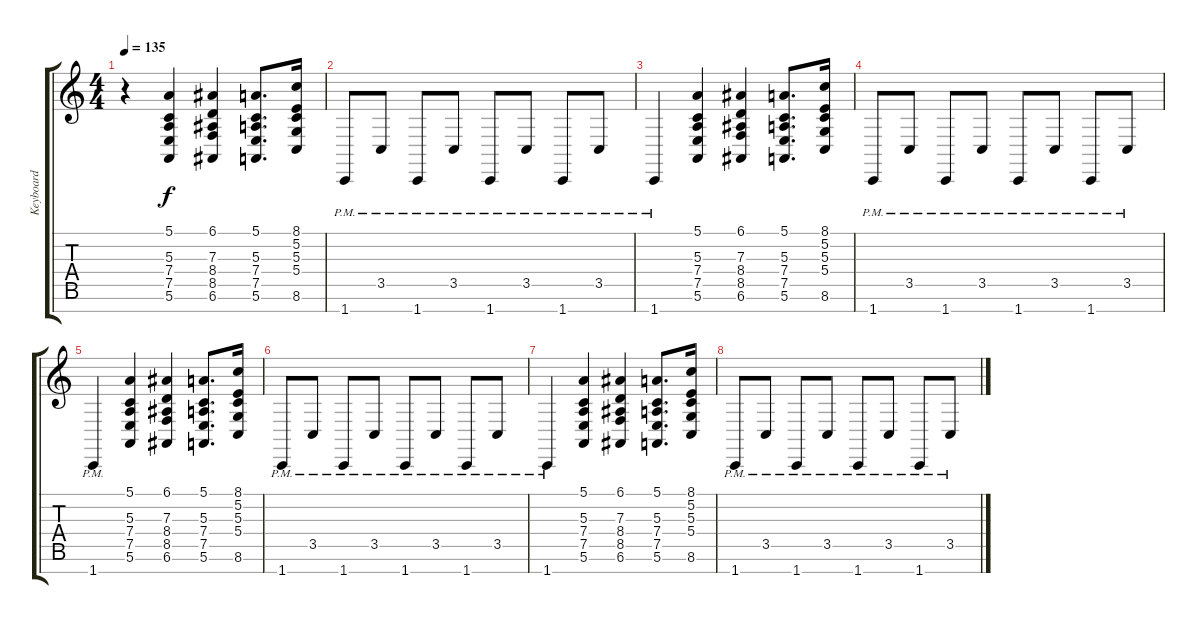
\track ("Keyboard" "Keyboard") {instrument honkytonkpiano}
\staff {score tabs}
\tuning (E4 B3 G3 D3 A2 E2 B1) {hide}
\ts (4 4)
\tempo 135
\clef g2
\ks c
r.4{dy f} (5.1 5.3 7.4 7.5 5.6).4 (6.1 7.3 8.4 8.5 6.6).4 (5.1 5.3 7.4 7.5 5.6).8{d} (8.1 5.2 5.3 5.4 8.6).16 |
1.7{pm}.8 3.5{pm}.8 1.7{pm}.8 3.5{pm}.8 1.7{pm}.8 3.5{pm}.8 1.7{pm}.8 3.5{pm}.8 |
1.7{pm}.4 (5.1 5.3 7.4 7.5 5.6).4 (6.1 7.3 8.4 8.5 6.6).4 (5.1 5.3 7.4 7.5 5.6).8{d} (8.1 5.2 5.3 5.4 8.6).16 |
1.7{pm}.8 3.5{pm}.8 1.7{pm}.8 3.5{pm}.8 1.7{pm}.8 3.5{pm}.8 1.7{pm}.8 3.5{pm}.8 |
1.7{pm}.4 (5.1 5.3 7.4 7.5 5.6).4 (6.1 7.3 8.4 8.5 6.6).4 (5.1 5.3 7.4 7.5 5.6).8{d} (8.1 5.2 5.3 5.4 8.6).16 |
1.7{pm}.8 3.5{pm}.8 1.7{pm}.8 3.5{pm}.8 1.7{pm}.8 3.5{pm}.8 1.7{pm}.8 3.5{pm}.8 |
1.7{pm}.4 (5.1 5.3 7.4 7.5 5.6).4 (6.1 7.3 8.4 8.5 6.6).4 (5.1 5.3 7.4 7.5 5.6).8{d} (8.1 5.2 5.3 5.4 8.6).16 |
1.7{pm}.8 3.5{pm}.8 1.7{pm}.8 3.5{pm}.8 1.7{pm}.8 3.5{pm}.8 1.7{pm}.8 3.5{pm}.8
